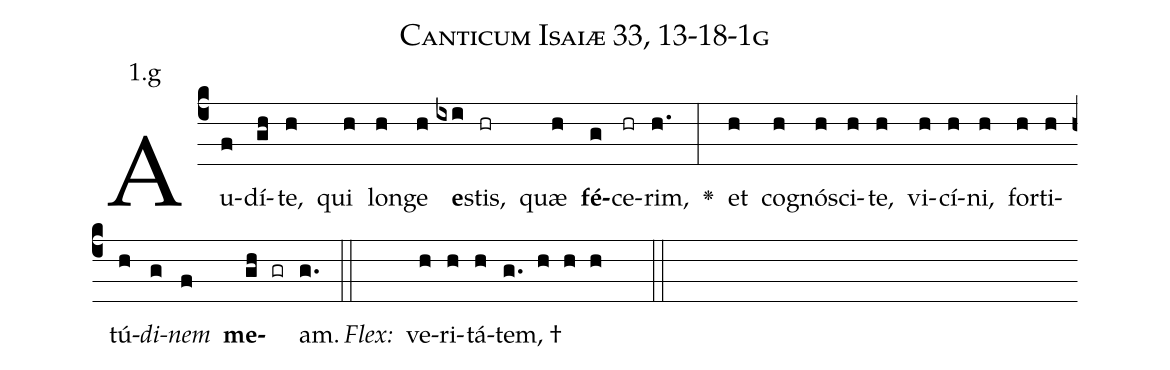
name: Canticum Isaiæ 33, 13-18-1g;
annotation: 1.g;
%%
(c4)Au(f)dí(gh)te,(h) qui(h) lon(h)ge(h) <b>e</b>(ixi)stis,(hr) quæ(h) <b>fé</b>(g)ce(hr)rim,(h.) <v>\greheightstar</v>(:) et(h) co(h)gnó(h)sci(h)te,(h) vi(h)cí(h)ni,(h) for(h)ti(h)tú(h)<i>di</i>(g)<i>nem</i>(f) <b>me</b>(gh gr)am.(g.) (::)
<i>Flex:</i>()  ve(h)ri(h)tá(h)tem, †(g. h h h  ::)

%E(h) u(h) o(g) u(f) a(gh) e.(g.) (::)
